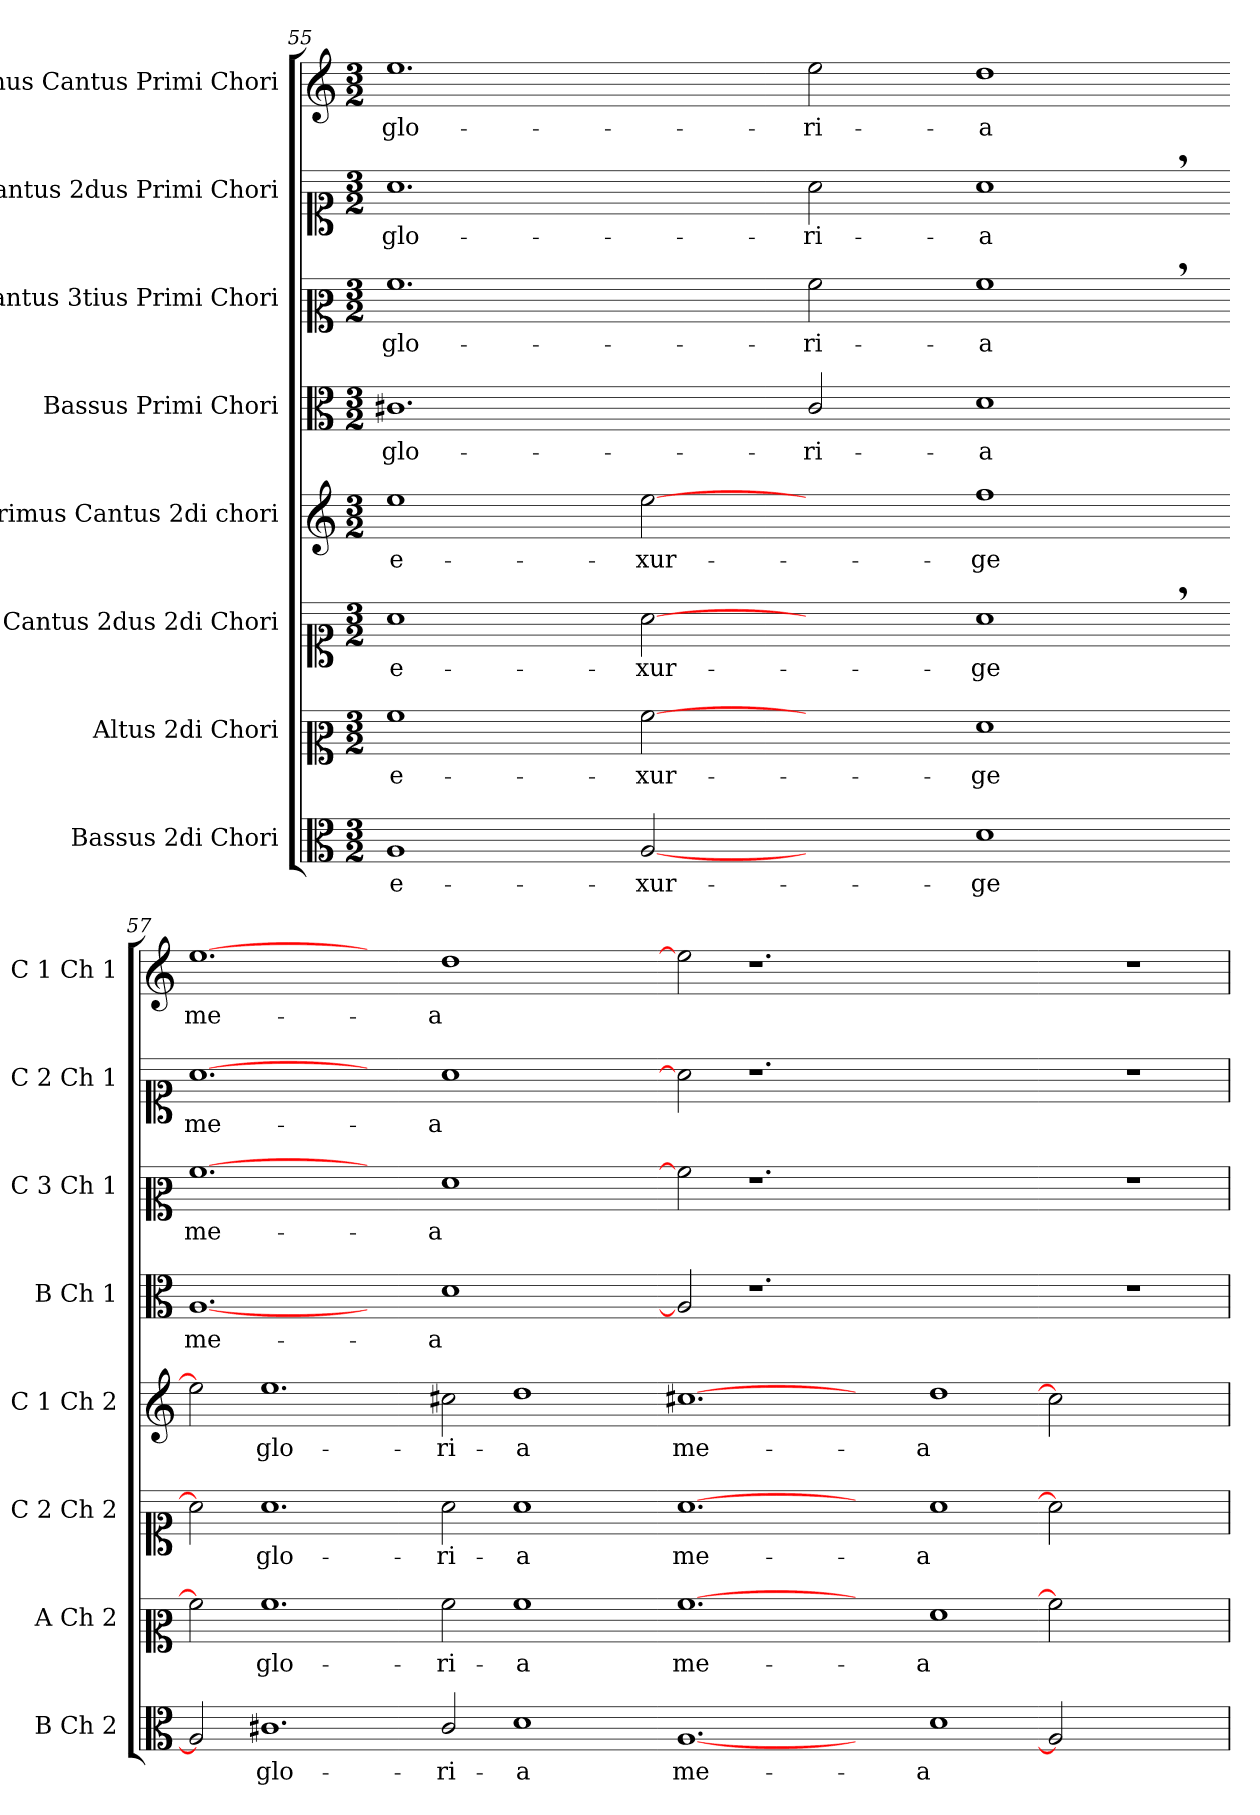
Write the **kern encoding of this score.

**kern	**text	**kern	**text	**kern	**text	**kern	**text	**kern	**text	**kern	**text	**kern	**text	**kern	**text
*part8	*part8	*part7	*part7	*part6	*part6	*part5	*part5	*part4	*part4	*part3	*part3	*part2	*part2	*part1	*part1
*staff8	*staff8	*staff7	*staff7	*staff6	*staff6	*staff5	*staff5	*staff4	*staff4	*staff3	*staff3	*staff2	*staff2	*staff1	*staff1
*I"Bassus 2di Chori	*	*I"Altus 2di Chori	*	*I"Cantus 2dus 2di Chori	*	*I"Primus Cantus 2di chori	*	*I"Bassus Primi Chori	*	*I"Cantus 3tius Primi Chori	*	*I"Cantus 2dus Primi Chori	*	*I"1mus Cantus Primi Chori	*
*I'B Ch 2	*	*I'A Ch 2	*	*I'C 2 Ch 2	*	*I'C 1 Ch 2	*	*I'B Ch 1	*	*I'C 3 Ch 1	*	*I'C 2 Ch 1	*	*I'C 1 Ch 1	*
*clefC3	*	*clefC2	*	*clefC1	*	*clefG2	*	*clefC3	*	*clefC2	*	*clefC1	*	*clefG2	*
*k[]	*	*k[]	*	*k[]	*	*k[]	*	*k[]	*	*k[]	*	*k[]	*	*k[]	*
*M3/2	*	*M3/2	*	*M3/2	*	*M3/2	*	*M3/2	*	*M3/2	*	*M3/2	*	*M3/2	*
=55	=55	=55	=55	=55	=55	=55	=55	=55	=55	=55	=55	=55	=55	=55	=55
1A/	e-	1a\	e-	1a\	e-	1ee\	e-	1.c#X\	glo-	1.a\	glo-	1.a\	glo-	1.ee\	glo-
[2A/	-xur-	[2a\	-xur-	[2a\	-xur-	[2ee\	-xur-	.	.	.	.	.	.	.	.
2ryy	.	2ryy	.	2ryy	.	2ryy	.	2c#/	-ri-	2a\	-ri-	2a\	-ri-	2ee\	-ri-
1d\	-ge	1f\	-ge	1a,<\	-ge	1ff\	-ge	1d\	-a	1a,<\	-a	1a,<\	-a	1dd\	-a
=57-	=57-	=57-	=57-	=57-	=57-	=57-	=57-	=57-	=57-	=57-	=57-	=57-	=57-	=57-	=57-
2A/]	.	2a\]	.	2a\]	.	2ee\]	.	[1.A/	me-	[1.a\	me-	[1.a\	me-	[1.ee\	me-
1.c#X\	glo-	1.a\	glo-	1.a\	glo-	1.ee\	glo-	.	.	.	.	.	.	.	.
.	.	.	.	.	.	.	.	2ryy	.	2ryy	.	2ryy	.	2ryy	.
2c#/	-ri-	2a\	-ri-	2a\	-ri-	2cc#X\	-ri-	1d\	-a	1f\	-a	1a\	-a	1dd\	-a
1d\	-a	1a\	-a	1a\	-a	1dd\	-a	.	.	.	.	.	.	.	.
.	.	.	.	.	.	.	.	2ryy	.	2ryy	.	2ryy	.	2ryy	.
=59-	=59-	=59-	=59-	=59-	=59-	=59-	=59-	=59-	=59-	=59-	=59-	=59-	=59-	=59-	=59-
[1.A/	me-	[1.a\	me-	[1.a\	me-	[1.cc#X\	me-	2A/]	.	2a\]	.	2a\]	.	2ee\]	.
.	.	.	.	.	.	.	.	1.r	.	1.r	.	1.r	.	1.r	.
2ryy	.	2ryy	.	2ryy	.	2ryy	.	.	.	.	.	.	.	.	.
1d\	-a	1f\	-a	1a\	-a	1dd\	-a	1ryy	.	1ryy	.	1ryy	.	1ryy	.
=60-	=60-	=60-	=60-	=60-	=60-	=60-	=60-	=60-	=60-	=60-	=60-	=60-	=60-	=60-	=60-
2A/]	.	2a\]	.	2a\]	.	2cc#\]	.	1.r	.	1.r	.	1.r	.	1.r	.
1ryy	.	1ryy	.	1ryy	.	1ryy	.	.	.	.	.	.	.	.	.
=	=	=	=	=	=	=	=	=	=	=	=	=	=	=	=
*-	*-	*-	*-	*-	*-	*-	*-	*-	*-	*-	*-	*-	*-	*-	*-
